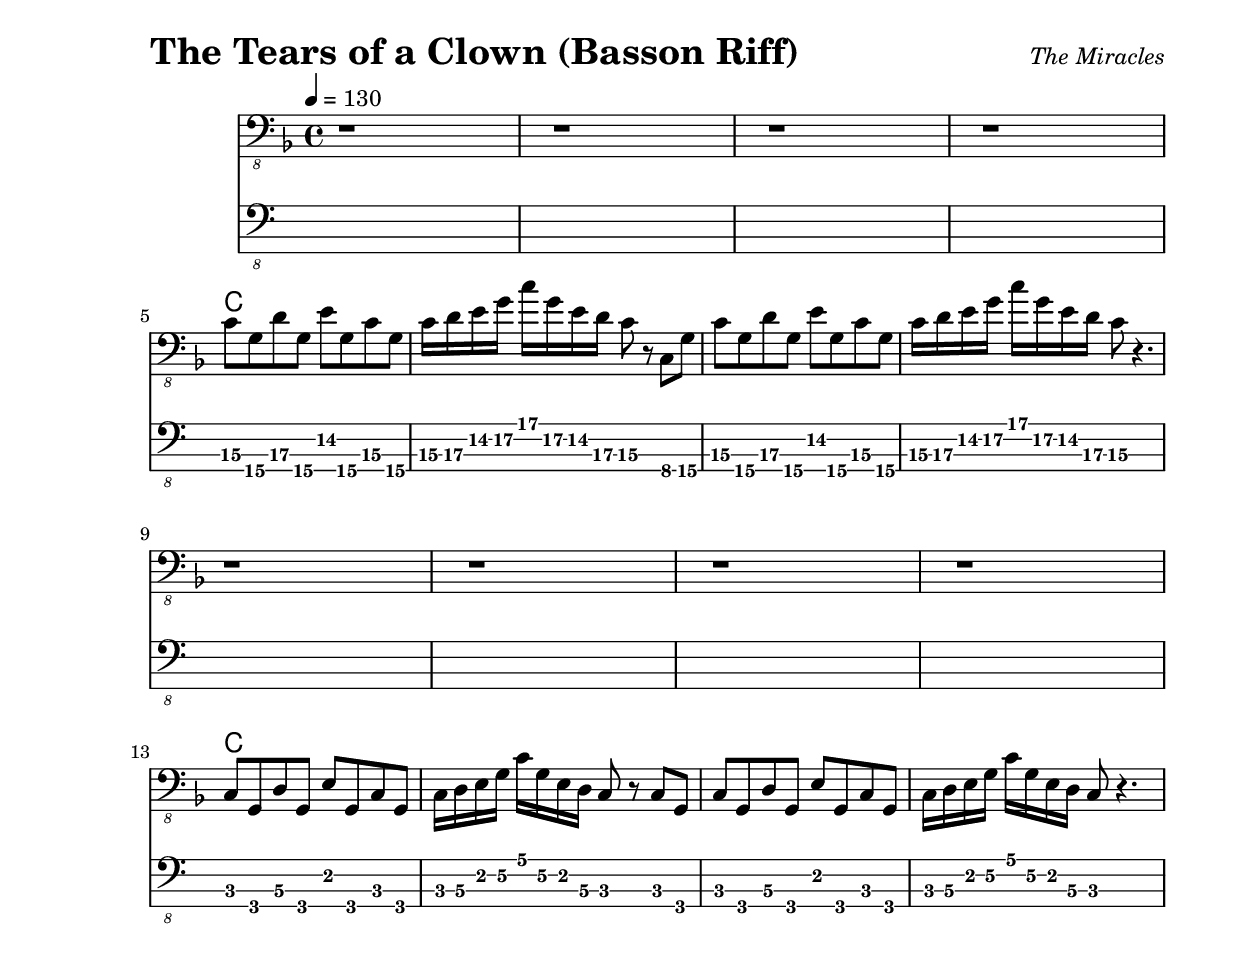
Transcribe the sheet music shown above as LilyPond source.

% LilyBin

\version "2.18.0"
\include "english.ly"

\header {
  piece = \markup { \fontsize #4 \bold "The Tears of a Clown (Basson Riff)" }
  opus = \markup { \italic "The Miracles" }
}

\paper { 
  left-margin = 1.0\in
  right-margin = 0.5\in
}

mBreak = { 
  %%\break 
}
cBreak = {
  \break
}

global = {
  \time 4/4
  \tempo 4 = 130
}

my_notes = \relative c, {
  \clef "bass_8"
  
  \key f \major

  \break
  \repeat unfold 4 { r1 }
  
  \break
  c'8\3 g8\4 d'\3 g,8\4 e'8\2 g,8\4 c8\3 g8\4 | 
  c16\3 d16\3 e16\2 g16\2 c16\1 g16\2 e16\2 d16\3 c8\3 r8 c,8\4 g'8\4 |
  c8\3 g8\4 d'8\3 g,8\4 e'8\2 g,8\4 c8\3 g8\4 | 
  c16\3 d16\3 e16\2 g16\2 c16\1 g16\2 e16\2 d16\3 c8\3 r4. |
  
  \break
  \repeat unfold 4 { r1 }
 
  \break
  c,8 g8 d'8 g,8 e'8 g,8 c8 g8 | 
  c16 d16 e16 g16 c16 g16 e16 d16 c8 r8 c8 g8 |
  c8 g8 d'8 g,8 e'8 g,8 c8 g8 | 
  c16 d16 e16 g16 c16 g16 e16 d16 c8 r4. |
}

my_chords = \chordmode {
  \set majorSevenSymbol = \markup { maj7 }
  s1 | s1 | s1 | s1 |
  c1 | s1 | s1 | s1 |
  s1 | s1 | s1 | s1 |
  c1 | s1 | s1 | s1 |
}

ticktock = \drummode {
  \repeat unfold 16 {
    hiwoodblock 4 lowoodblock lowoodblock lowoodblock
  }
}


my_music = <<
  \new ChordNames = Chords {
    \set ChordNames.midiInstrument = "percussive organ"
    \set ChordNames.midiMaximumVolume = #0.2
    \set chordChanges = ##t
    \global
    \my_chords
  }
  \new Staff {
    \set Staff.midiInstrument = #"electric bass (finger)"
    \set staff.midiMinimumVolume = #0.5
    \set Staff.midiMaximumVolume = #0.9
    \global
    \my_notes
  }
  \tag #'scoreOnly
  \new TabStaff
    \with { stringTunings = #bass-tuning } 
  { 
    \set TabStaff.minimumFret = #1
    \set TabStaff.restrainOpenStrings = ##t
    \global
    \my_notes
  }
  \tag #'midiOnly
  \new DrumStaff = TickTock <<
    \new DrumVoice = "ticktock" {
      \set DrumStaff.instrumentName = "TickTock"
      \set DrumStaff.midiMaximumVolume = #0.7
      \global
      \ticktock
    }
  >>
>>
  
\score {
  \removeWithTag #'midiOnly \my_music
  \layout {
    \context {
      \Score \override StringNumber #'stencil = ##f 
    }
  }
}

\score {
  \removeWithTag #'scoreOnly \unfoldRepeats \my_music
  \midi {}
}

